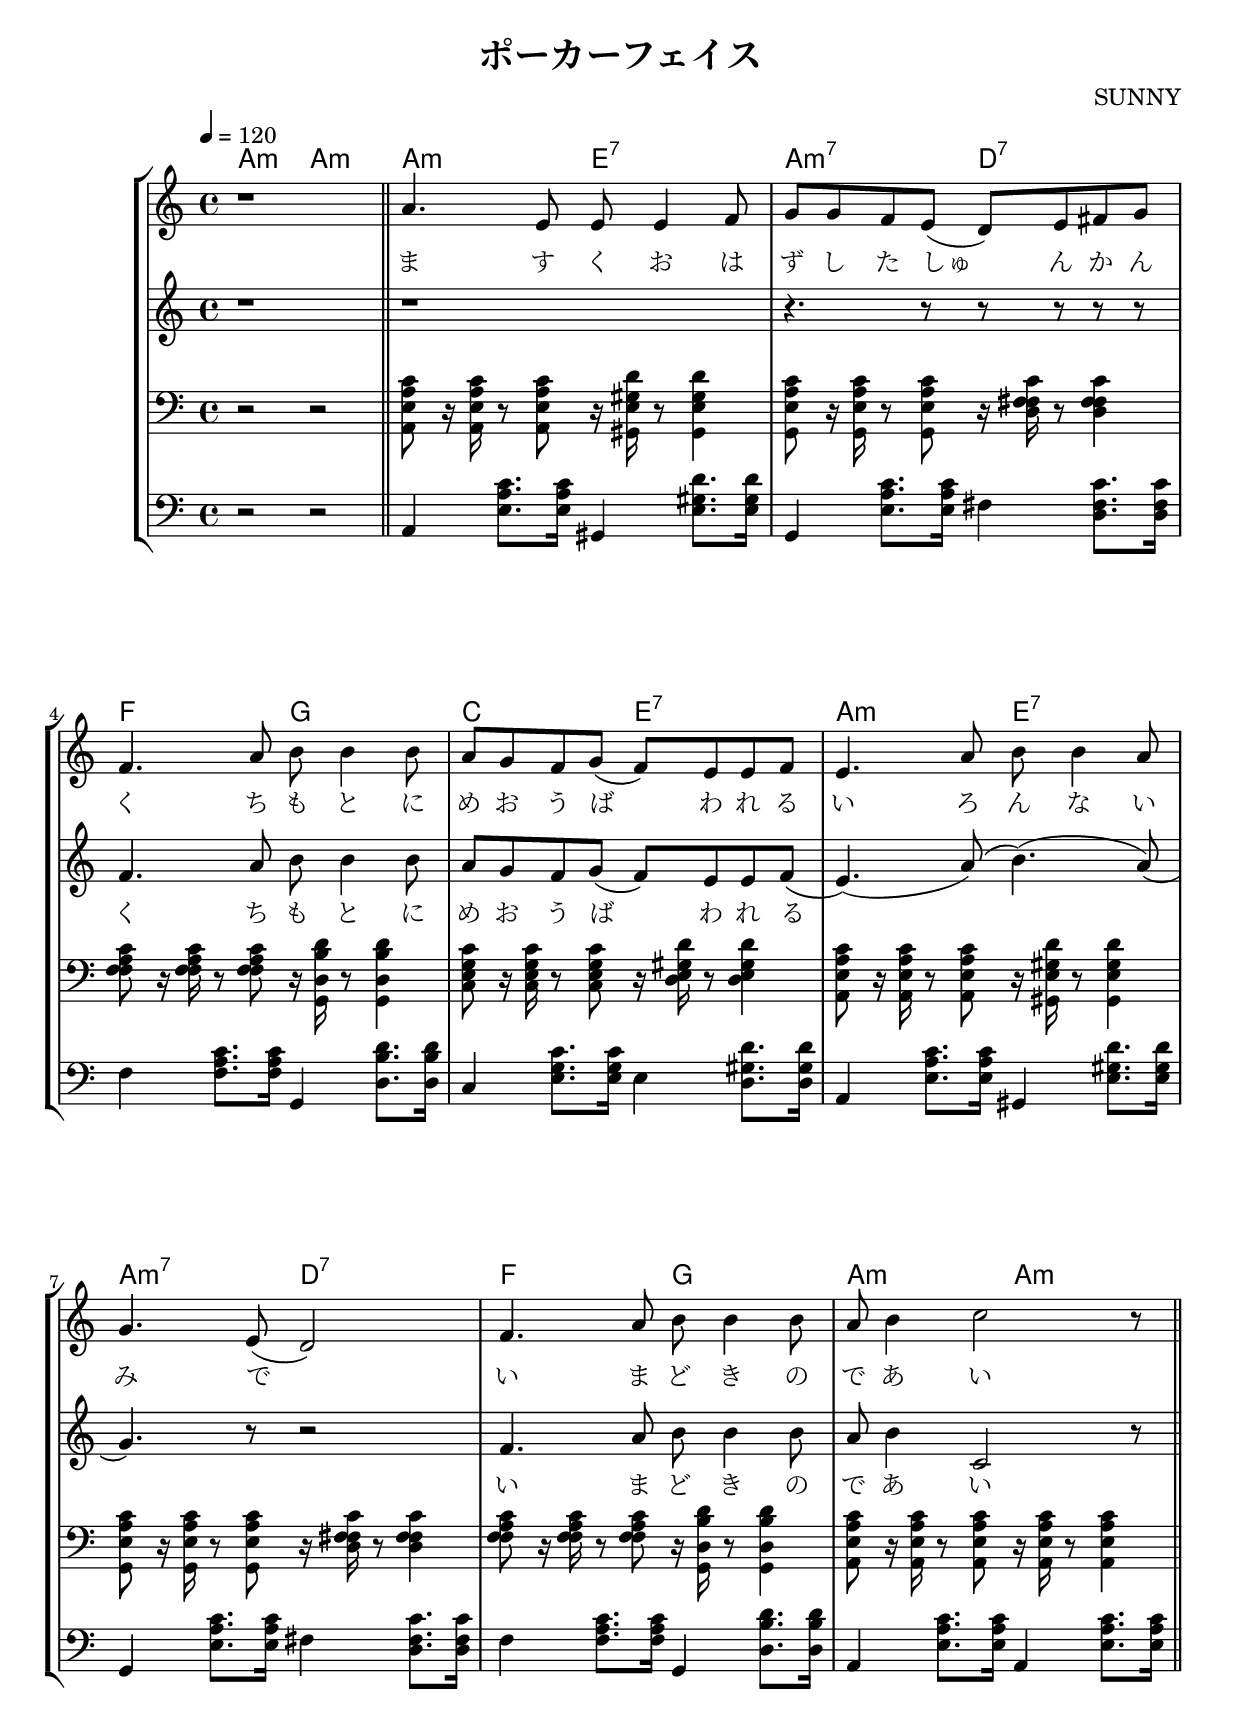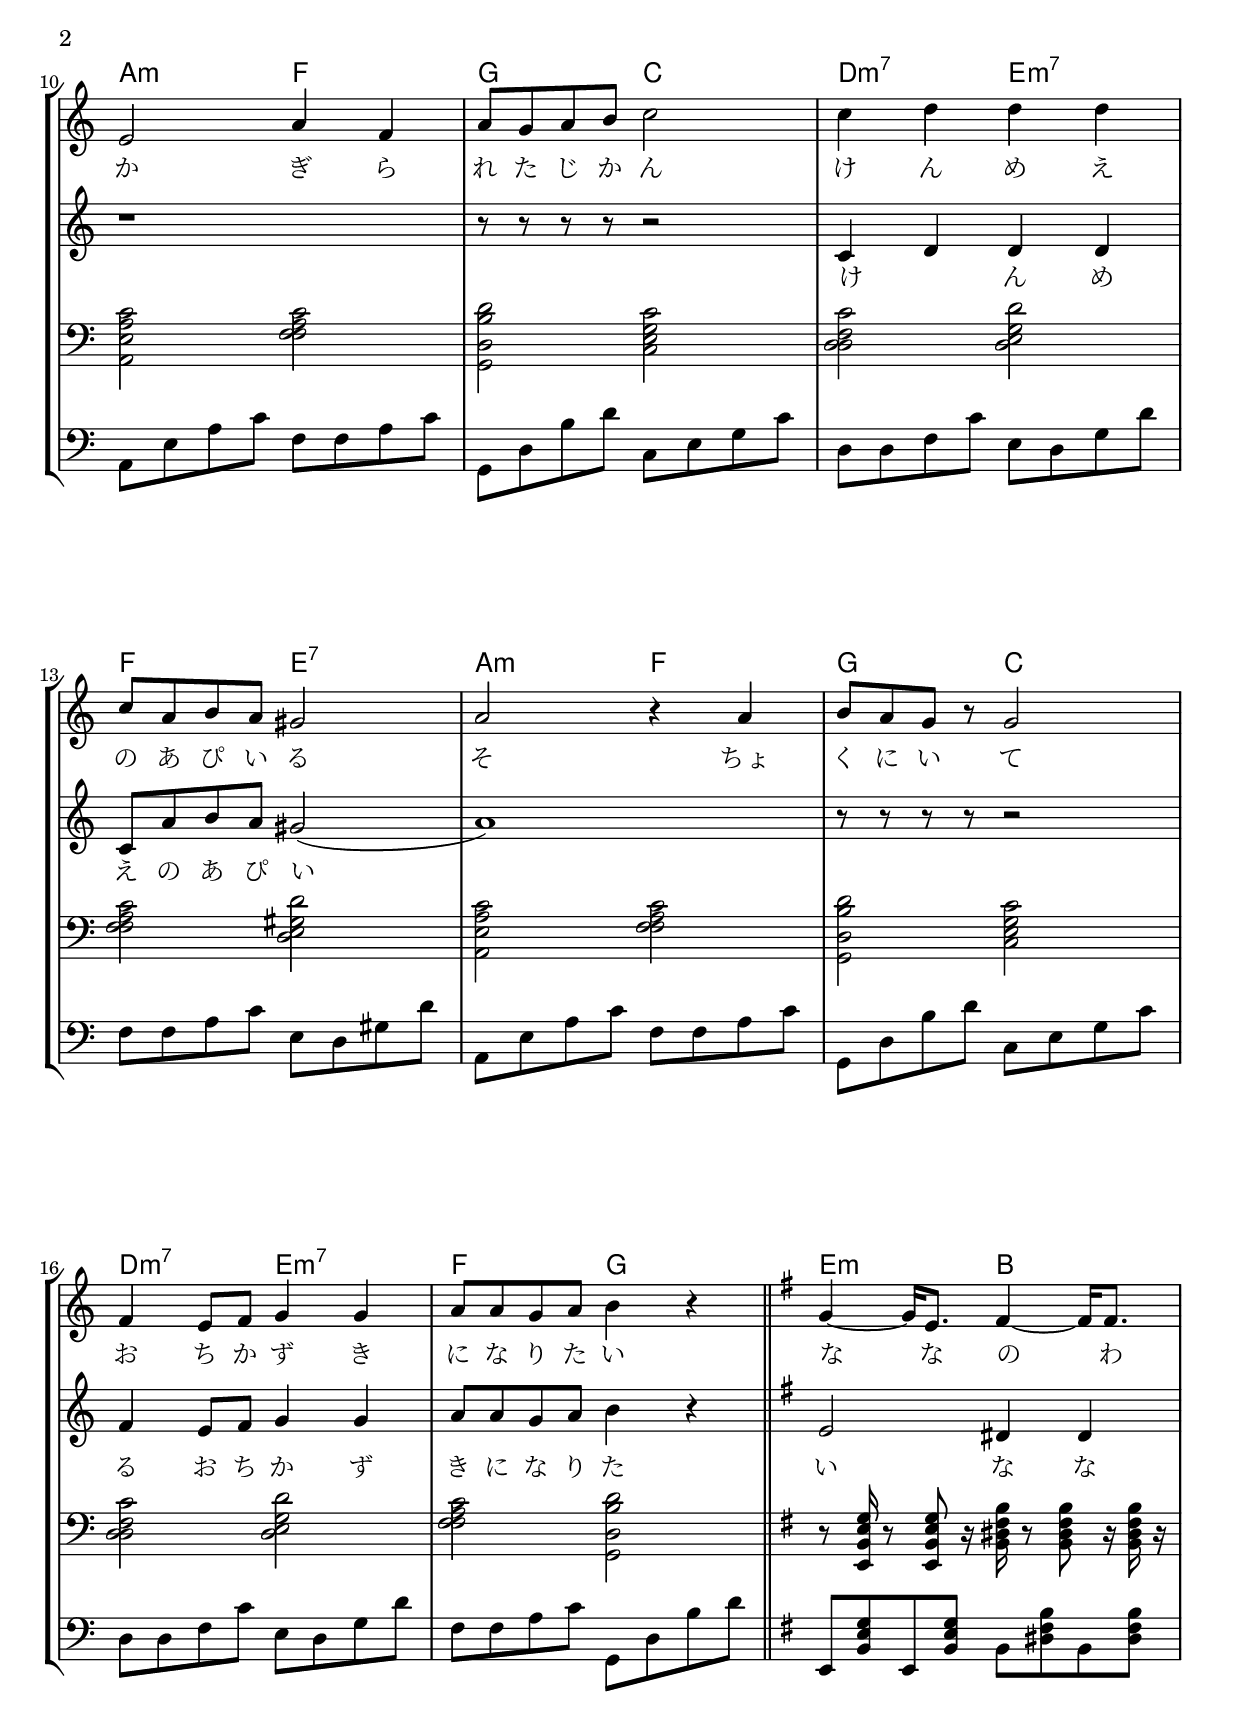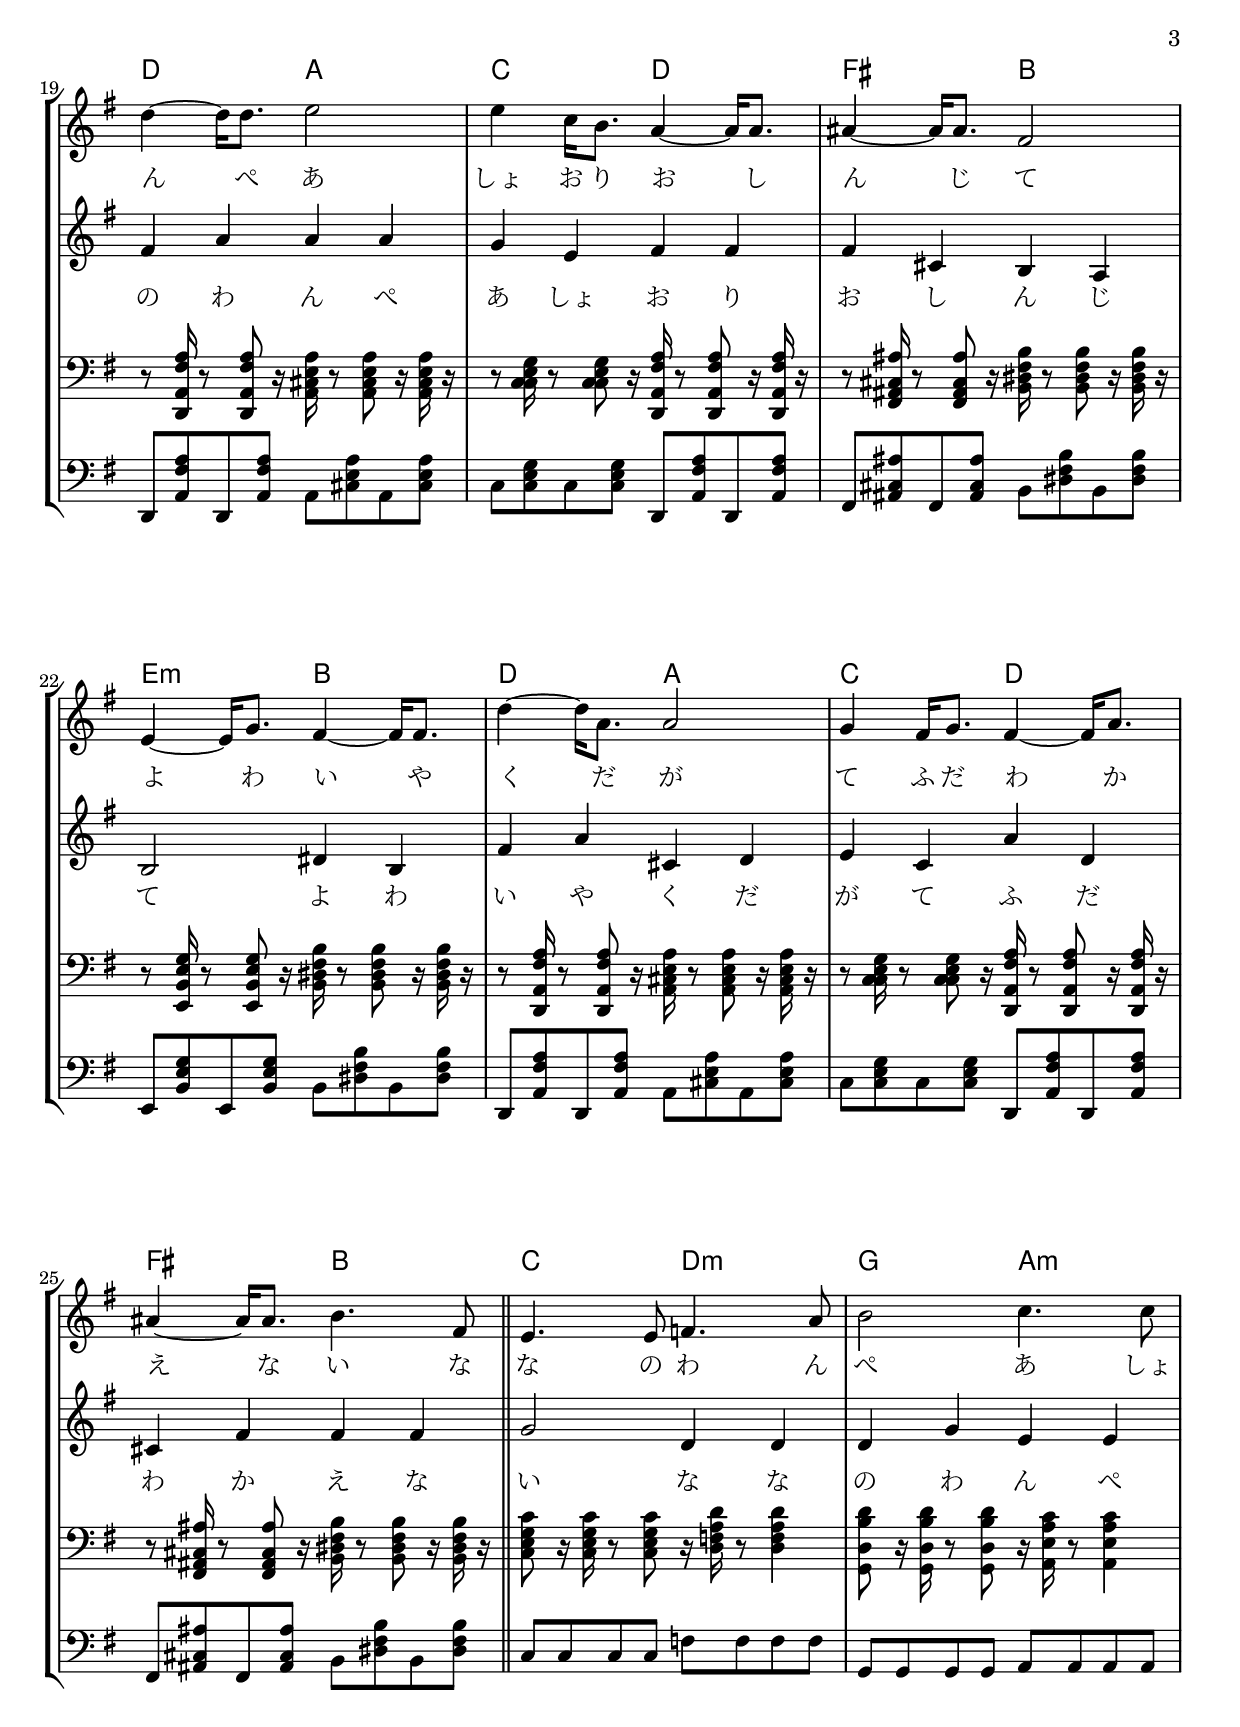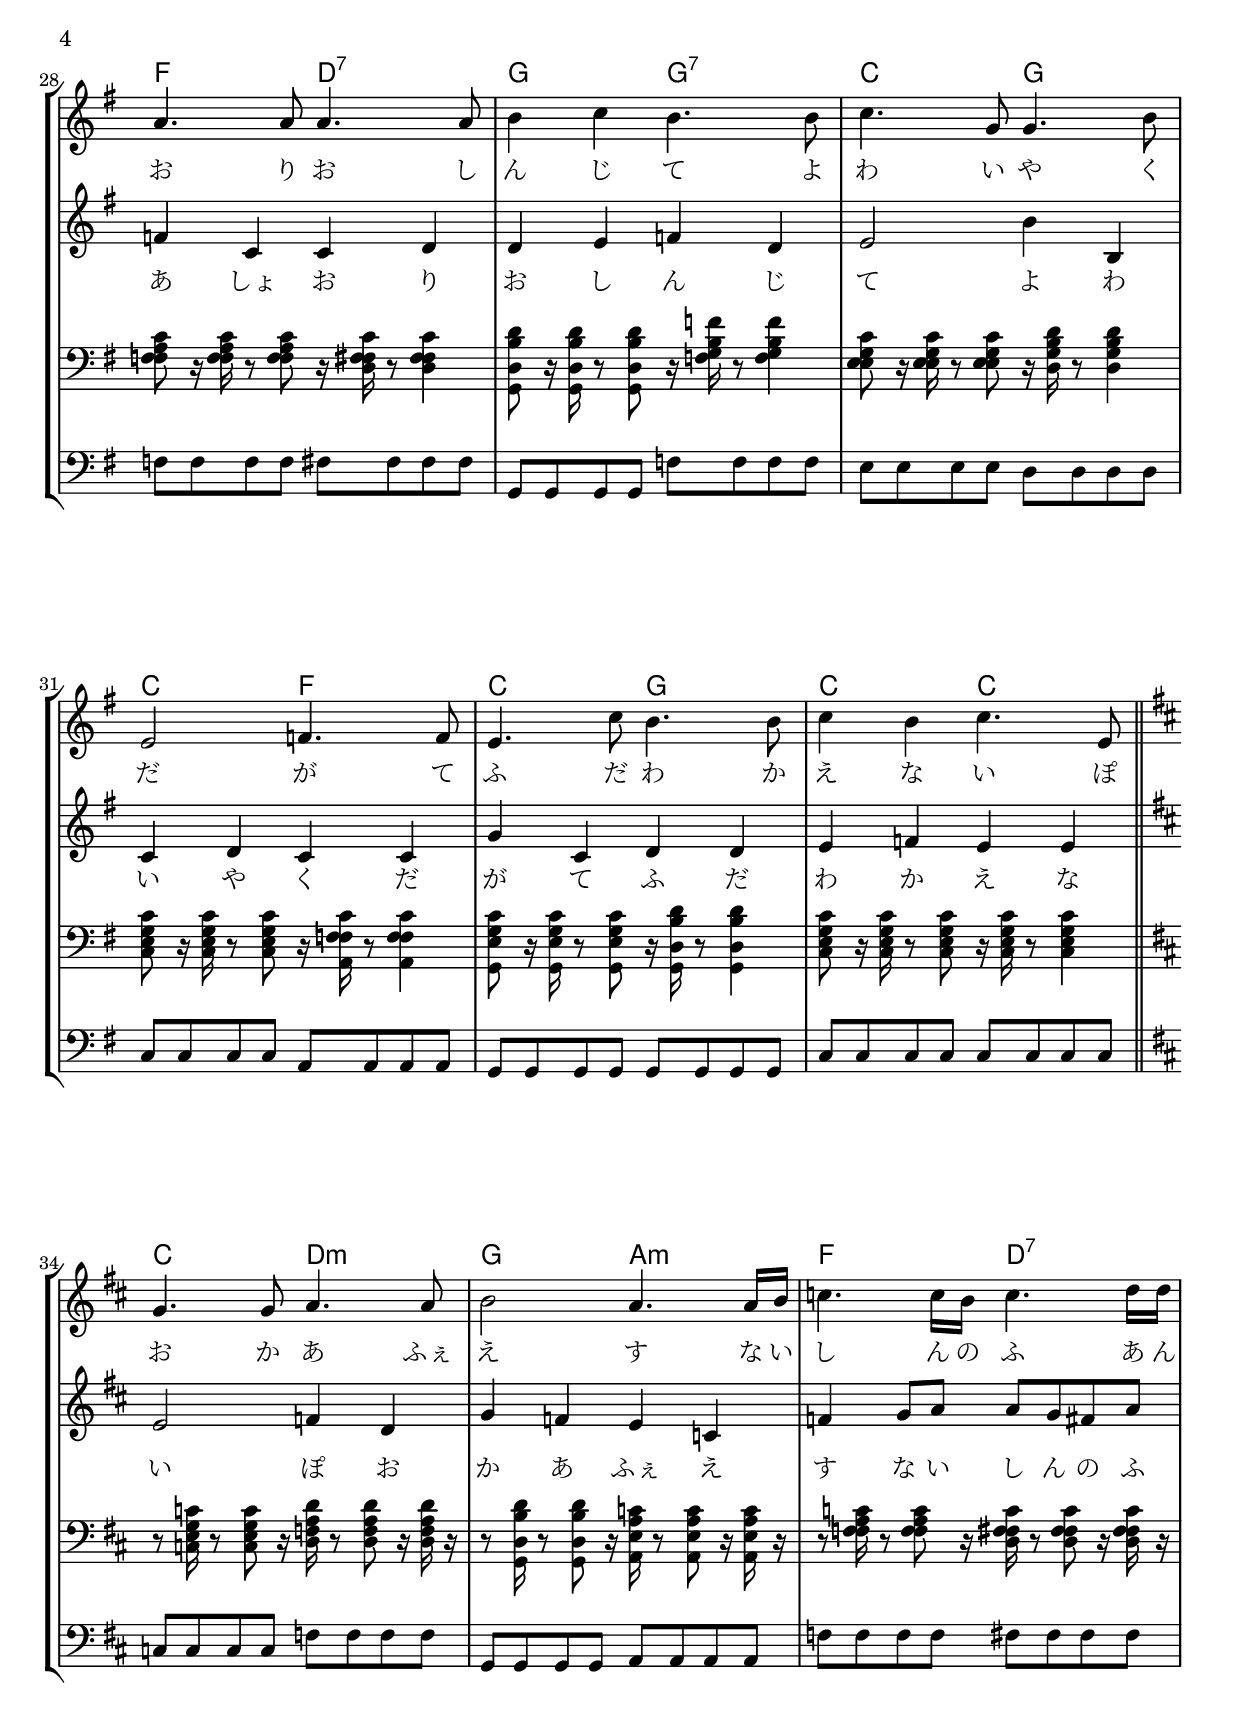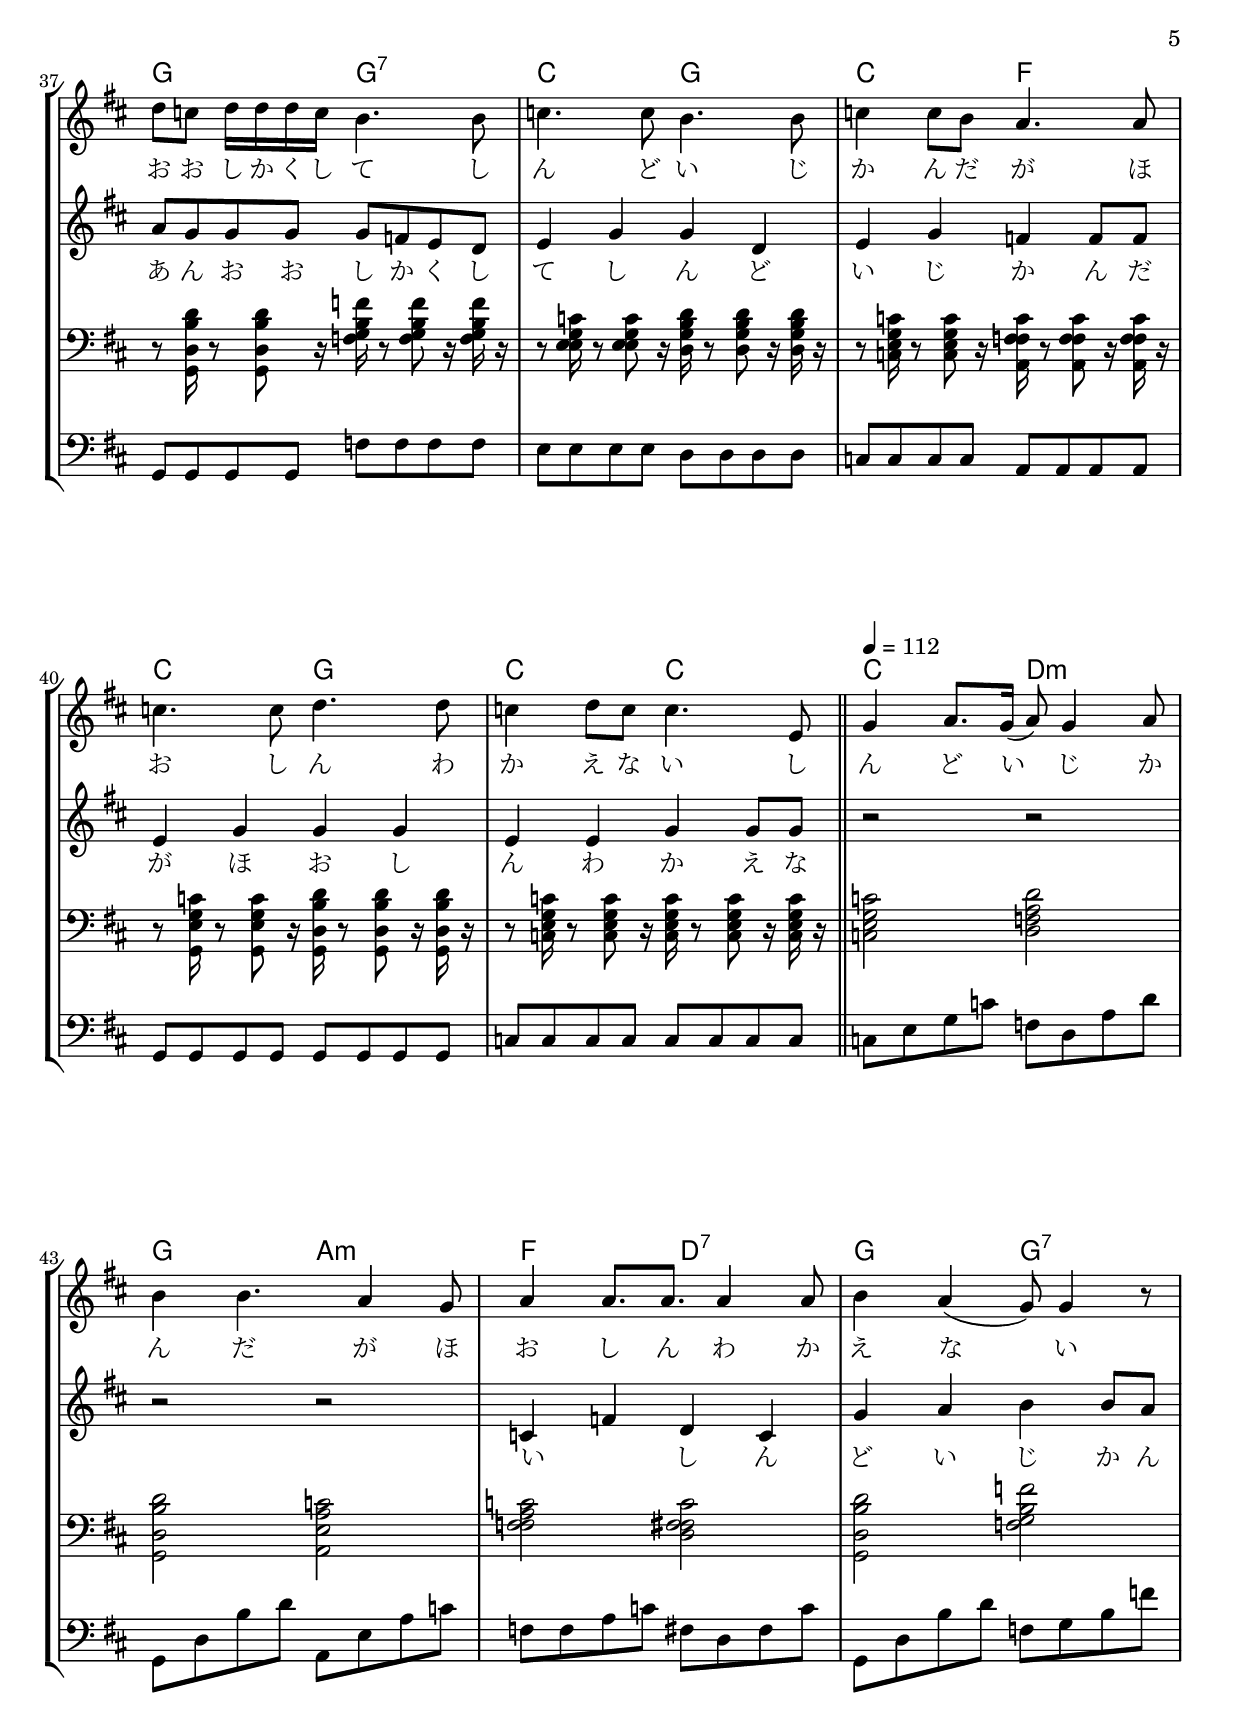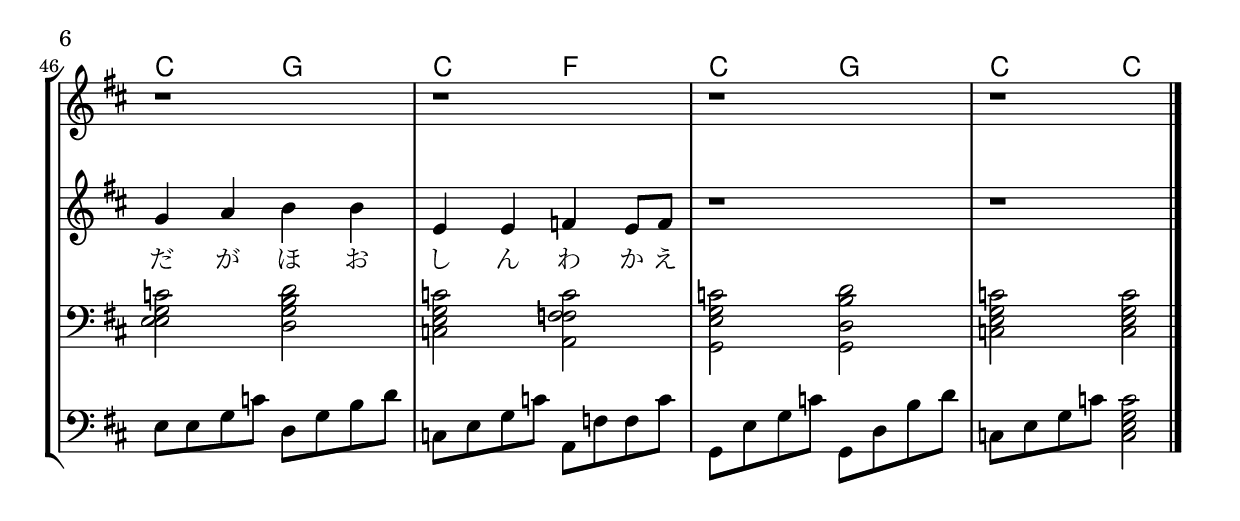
\version "2.12.1"

\header {
	title = \markup {ポーカーフェイス}
	composer = \markup \center-column {SUNNY}
}

harmony = \chordmode {
	a2:m a:m 

	a:m e:7 a:min7 d:7 f g c e:7 a:m e:7 a:min7 d:7 f g a:m a:m 

	a:m f g c d:min7 e:min7 f e:7 a:m f g c d:min7 e:min7 f g 

	e:m b d a c d fis b e:m b d a c d fis b 

	c d:m g a:m f d:7 g g:7 c g c f c g c c 

	c d:m g a:m f d:7 g g:7 c g c f c g c c 

	c d:m g a:m f d:7 g g:7 c g c f c g c c 
}

melody = {
	\key c \major
	\tempo 4 = 120
	r1   
	\set Staff.midiInstrument = #"mmi0.38"
	a'4.  e'8  e'8  e'4  f'8 
	g'8  g'8  f'8  e'8  (d'8)  e'8  fis'8  g'8 
	f'4.  a'8  b'8  b'4  b'8 
	a'8  g'8  f'8  g'8  (f'8)  e'8  e'8  f'8 
	e'4.  a'8  b'8  b'4  a'8 
	g'4.  e'8  (d'2) 
	f'4.  a'8  b'8  b'4  b'8 
	a'8  b'4  c''2  	r8 	\set Staff.midiInstrument = #"mmi0.38"
	 e'2  a'4  f'4 
	a'8  g'8  a'8  b'8  c''2 
	c''4  d''4  d''4  d''4 
	c''8  a'8  b'8  a'8  gis'2 
	a'2  r4  a'4 
	b'8  a'8  g'8  r8  g'2 
	f'4  e'8  f'8  g'4  g'4 
	a'8  a'8  g'8  a'8  b'4  	r4 	\set Staff.midiInstrument = #"Electric Piano 1"
		\key g \major
g'4~g'16  e'8.  fis'4~fis'16  fis'8. 
	d''4~d''16  d''8.  e''2 
	e''4  c''16  b'8.  a'4~a'16  a'8. 
	ais'4~ais'16  ais'8.  fis'2 
	e'4~e'16  g'8.  fis'4~fis'16  fis'8. 
	d''4~d''16  a'8.  a'2 
	g'4  fis'16  g'8.  fis'4~fis'16  a'8. 
	ais'4~ais'16  ais'8.  b'4.  	\set Staff.midiInstrument = #"mmi0.38"
	fis'8 
	e'4.  e'8  f'4.  a'8 
	b'2  c''4.  c''8 
	a'4.  a'8  a'4.  a'8 
	b'4  c''4  b'4.  b'8 
	c''4.  g'8  g'4.  b'8 
	e'2  f'4.  f'8 
	e'4.  c''8  b'4.  b'8 
	c''4  b'4  c''4.  	\set Staff.midiInstrument = #"mmi0.38"
	e'8 
		\key d \major
g'4.  g'8  a'4.  a'8 
	b'2  a'4.  a'16  b'16 
	c''4.  c''16  b'16  c''4.  d''16  d''16 
	d''8  c''8  d''16  d''16  d''16  c''16  b'4.  b'8 
	c''4.  c''8  b'4.  b'8 
	c''4  c''8  b'8  a'4.  a'8 
	c''4.  c''8  d''4.  d''8 
	c''4  d''8  c''8  c''4.  	\set Staff.midiInstrument = #"Electric Grand"
	e'8 
		\tempo 4 = 112
g'4  a'8.  g'16  (a'8)  g'4  a'8 
	b'4  b'4.  a'4  g'8 
	a'4  a'8.  a'8.  a'4  a'8 
	b'4  a'4  (g'8)  g'4  	r8 r1 r1 r1 r1 	\bar "|."
}

words = \lyricmode {
	
	ま  す  く  お  は  ず  し  た  しゅ  ん  か  ん  く  ち  も  と  に  め  お  う  ば  わ  れ  る  い  ろ  ん  な  い  み  で  い  ま  ど  き  の  で  あ  い  
	か  ぎ  ら  れ  た  じ  か  ん  け  ん  め  え  の  あ  ぴ  い  る  そ  ちょ  く  に  い  て  お  ち  か  ず  き  に  な  り  た  い  
	な  な  の  わ  ん  ぺ  あ  しょ  お  り  お  し  ん  じ  て  よ  わ  い  や  く  だ  が  て  ふ  だ  わ  か  え  な  い  
	な  な  の  わ  ん  ぺ  あ  しょ  お  り  お  し  ん  じ  て  よ  わ  い  や  く  だ  が  て  ふ  だ  わ  か  え  な  い  
	ぽ  お  か  あ  ふぇ  え  す  な  い  し  ん  の  ふ  あ  ん  お  お  し  か  く  し  て  し  ん  ど  い  じ  か  ん  だ  が  ほ  お  し  ん  わ  か  え  な  い  
	し  ん  ど  い  じ  か  ん  だ  が  ほ  お  し  ん  わ  か  え  な  い  
}

secondmelody = {
	\key c \major
	\tempo 4 = 120
	r1   
	\set Staff.midiInstrument = #"fss0.5"
	r1
r4. r8  r8  r8  r8  r8 
	f'4.  a'8  b'8  b'4  b'8 
	a'8  g'8  f'8  g'8  (f'8)  e'8  e'8  f'8 
	(e'4.)  (a'8)  (b'4.)  (a'8) 
	(g'4.)  r8  r2 
	f'4.  a'8  b'8  b'4  b'8 
	a'8  b'4  c'2  	r8 	\set Staff.midiInstrument = #"fss0.5"
	r1 ~ 
	r8  r8  r8  r8  r2 
	c'4  d'4  d'4  d'4 
	c'8  a'8  b'8  a'8  gis'2 
	(a'1) 
	r8  r8  r8  r8  r2 
	f'4  e'8  f'8  g'4  g'4 
	a'8  a'8  g'8  a'8  b'4  	r4 	\set Staff.midiInstrument = #"Electric Piano2"
		\key g \major
e'2  dis'4  dis'4 
	fis'4  a'4  a'4  a'4 
	g'4  e'4  fis'4  fis'4 
	fis'4  cis'4  b4  a4 
	b2  dis'4  b4 
	fis'4  a'4  cis'4  d'4 
	e'4  c'4  a'4  d'4 
	cis'4  fis'4  fis'4  fis'4
	\set Staff.midiInstrument = #"Voice Oohs"
	 g'2  d'4  d'4 
	d'4  g'4  e'4  e'4 
	f'4  c'4  c'4  d'4 
	d'4  e'4  f'4  d'4 
	e'2  b'4  b4 
	c'4  d'4  c'4  c'4 
	g'4  c'4  d'4  d'4 
	e'4  f'4  e'4  e'4
	\set Staff.midiInstrument = #"Synth Voice"
		\key d \major
 e'2  f'4  d'4 
	g'4  f'4  e'4  c'4 
	f'4  g'8  a'8  a'8  g'8  fis'8  a'8 
	a'8  g'8  g'8  g'8  g'8  f'8  e'8  d'8 
	e'4  g'4  g'4  d'4 
	e'4  g'4  f'4  f'8  f'8 
	e'4  g'4  g'4  g'4 
	e'4  e'4  g'4  g'8  g'8
	\set Staff.midiInstrument = #"Synth Voice"
		\tempo 4 = 112
 r2  r2~ 
	r2  r2 
	c'4  f'4  d'4  c'4 
	g'4  a'4  b'4  b'8  a'8 
	g'4  a'4  b'4  b'4 
	e'4  e'4  f'4  e'8  f'8
	r1 r1 	\bar "|."
}

secondwords = \lyricmode {
	
	く  ち  も  と  に  め  お  う  ば  わ  れ  る  い  ま  ど  き  の  で  あ  い  
	け  ん  め  え  の  あ  ぴ  い  る  お  ち  か  ず  き  に  な  り  た  い  
	な  な  の  わ  ん  ぺ  あ  しょ  お  り  お  し  ん  じ  て  よ  わ  い  や  く  だ  が  て  ふ  だ  わ  か  え  な  い  
	な  な  の  わ  ん  ぺ  あ  しょ  お  り  お  し  ん  じ  て  よ  わ  い  や  く  だ  が  て  ふ  だ  わ  か  え  な  い  
	ぽ  お  か  あ  ふぇ  え  す  な  い  し  ん  の  ふ  あ  ん  お  お  し  か  く  し  て  し  ん  ど  い  じ  か  ん  だ  が  ほ  お  し  ん  わ  か  え  な  い  
	し  ん  ど  い  じ  か  ん  だ  が  ほ  お  し  ん  わ  か  え  な  い  
}

tempochange = {
	\tempo 4 = 120
	r1 \bar "||"
	\tempo 4 = 120
	r1 | r1 | r1 | r1 | r1 | r1 | r1 | r1 \bar "||"
	\tempo 4 = 120
	r1 | r1 | r1 | r1 | r1 | r1 | r1 | r1 \bar "||"
	\tempo 4 = 120
	r1 | r1 | r1 | r1 | r1 | r1 | r1 | r1 \bar "||"
	\tempo 4 = 120
	r1 | r1 | r1 | r1 | r1 | r1 | r1 | r1 \bar "||"
	\tempo 4 = 120
	r1 | r1 | r1 | r1 | r1 | r1 | r1 | r1 \bar "||"
	\tempo 4 = 112
	r1 | r1 | r1 | r1 | r1 | r1 | r1 | r1 \bar "|."
}

mainacc = {
	\clef bass
	\set Staff.midiInstrument = #"Acoustic grand"
	\key c \major
	\tempo 4 = 120
	r2
	r2
	\bar "||"

	\set Staff.midiInstrument = #"Acoustic grand"
	<a, e a c'>8 r16 <a, e a c'>16 r8     <a, e a c'>8
	r16 <gis, e gis d'>16 r8     <gis, e gis d'>4
	<g, e a c'>8 r16 <g, e a c'>16 r8     <g, e a c'>8
	r16 <fis d fis c'>16 r8     <fis d fis c'>4
	<f f a c'>8 r16 <f f a c'>16 r8     <f f a c'>8
	r16 <g, d b d'>16 r8     <g, d b d'>4
	<c e g c'>8 r16 <c e g c'>16 r8     <c e g c'>8
	r16 <e d gis d'>16 r8     <e d gis d'>4
	<a, e a c'>8 r16 <a, e a c'>16 r8     <a, e a c'>8
	r16 <gis, e gis d'>16 r8     <gis, e gis d'>4
	<g, e a c'>8 r16 <g, e a c'>16 r8     <g, e a c'>8
	r16 <fis d fis c'>16 r8     <fis d fis c'>4
	<f f a c'>8 r16 <f f a c'>16 r8     <f f a c'>8
	r16 <g, d b d'>16 r8     <g, d b d'>4
	<a, e a c'>8 r16 <a, e a c'>16 r8     <a, e a c'>8
	r16 <a, e a c'>16 r8     <a, e a c'>4
	\bar "||"

	\set Staff.midiInstrument = #"Choir Aahs"
	<a, e a c'>2
	<f f a c'>2
	<g, d b d'>2
	<c e g c'>2
	<d d f c'>2
	<e d g d'>2
	<f f a c'>2
	<e d gis d'>2
	<a, e a c'>2
	<f f a c'>2
	<g, d b d'>2
	<c e g c'>2
	<d d f c'>2
	<e d g d'>2
	<f f a c'>2
	<g, d b d'>2
	\bar "||"

	\set Staff.midiInstrument = #"Acoustic grand"
	\key g \major
	r8 <e, b, e g>16 r8 <e, b, e g>8 r16
	<b, dis fis b>16 r8      <b, dis fis b>8 r16 <b, dis fis b>16 r16
	r8 <d, a, fis a>16 r8 <d, a, fis a>8 r16
	<a, cis e a>16 r8      <a, cis e a>8 r16 <a, cis e a>16 r16
	r8 <c c e g>16 r8 <c c e g>8 r16
	<d, a, fis a>16 r8      <d, a, fis a>8 r16 <d, a, fis a>16 r16
	r8 <fis, ais, cis ais>16 r8 <fis, ais, cis ais>8 r16
	<b, dis fis b>16 r8      <b, dis fis b>8 r16 <b, dis fis b>16 r16
	r8 <e, b, e g>16 r8 <e, b, e g>8 r16
	<b, dis fis b>16 r8      <b, dis fis b>8 r16 <b, dis fis b>16 r16
	r8 <d, a, fis a>16 r8 <d, a, fis a>8 r16
	<a, cis e a>16 r8      <a, cis e a>8 r16 <a, cis e a>16 r16
	r8 <c c e g>16 r8 <c c e g>8 r16
	<d, a, fis a>16 r8      <d, a, fis a>8 r16 <d, a, fis a>16 r16
	r8 <fis, ais, cis ais>16 r8 <fis, ais, cis ais>8 r16
	<b, dis fis b>16 r8      <b, dis fis b>8 r16 <b, dis fis b>16 r16
	\bar "||"

	\set Staff.midiInstrument = #"Electric Piano 1"
	<c e g c'>8 r16 <c e g c'>16 r8     <c e g c'>8
	r16 <f d a d'>16 r8     <f d a d'>4
	<g, d b d'>8 r16 <g, d b d'>16 r8     <g, d b d'>8
	r16 <a, e a c'>16 r8     <a, e a c'>4
	<f f a c'>8 r16 <f f a c'>16 r8     <f f a c'>8
	r16 <fis d fis c'>16 r8     <fis d fis c'>4
	<g, d b d'>8 r16 <g, d b d'>16 r8     <g, d b d'>8
	r16 <f g b f'>16 r8     <f g b f'>4
	<e e g c'>8 r16 <e e g c'>16 r8     <e e g c'>8
	r16 <d g b d'>16 r8     <d g b d'>4
	<c e g c'>8 r16 <c e g c'>16 r8     <c e g c'>8
	r16 <a, f f c'>16 r8     <a, f f c'>4
	<g, e g c'>8 r16 <g, e g c'>16 r8     <g, e g c'>8
	r16 <g, d b d'>16 r8     <g, d b d'>4
	<c e g c'>8 r16 <c e g c'>16 r8     <c e g c'>8
	r16 <c e g c'>16 r8     <c e g c'>4
	\bar "||"

	\set Staff.midiInstrument = #"Electric Piano2"
	\key d \major
	r8 <c e g c'>16 r8 <c e g c'>8 r16
	<f d a d'>16 r8      <f d a d'>8 r16 <f d a d'>16 r16
	r8 <g, d b d'>16 r8 <g, d b d'>8 r16
	<a, e a c'>16 r8      <a, e a c'>8 r16 <a, e a c'>16 r16
	r8 <f f a c'>16 r8 <f f a c'>8 r16
	<fis d fis c'>16 r8      <fis d fis c'>8 r16 <fis d fis c'>16 r16
	r8 <g, d b d'>16 r8 <g, d b d'>8 r16
	<f g b f'>16 r8      <f g b f'>8 r16 <f g b f'>16 r16
	r8 <e e g c'>16 r8 <e e g c'>8 r16
	<d g b d'>16 r8      <d g b d'>8 r16 <d g b d'>16 r16
	r8 <c e g c'>16 r8 <c e g c'>8 r16
	<a, f f c'>16 r8      <a, f f c'>8 r16 <a, f f c'>16 r16
	r8 <g, e g c'>16 r8 <g, e g c'>8 r16
	<g, d b d'>16 r8      <g, d b d'>8 r16 <g, d b d'>16 r16
	r8 <c e g c'>16 r8 <c e g c'>8 r16
	<c e g c'>16 r8      <c e g c'>8 r16 <c e g c'>16 r16
	\bar "||"

	\set Staff.midiInstrument = #"Choir Aahs"
	\tempo 4 = 112
	<c e g c'>2
	<f d a d'>2
	<g, d b d'>2
	<a, e a c'>2
	<f f a c'>2
	<fis d fis c'>2
	<g, d b d'>2
	<f g b f'>2
	<e e g c'>2
	<d g b d'>2
	<c e g c'>2
	<a, f f c'>2
	<g, e g c'>2
	<g, d b d'>2
	<c e g c'>2
	<c e g c'>2
	\bar "|."
}

subacc = {
	\clef bass
	\set Staff.midiInstrument = #"Acoustic grand"
	\key c \major
	\tempo 4 = 120
	r2
	r2
	\bar "||"

	\set Staff.midiInstrument = #"Bright Acoustic"
	a,4 <e a c'>8. <e a c'>16
	gis,4 <e gis d'>8. <e gis d'>16
	g,4 <e a c'>8. <e a c'>16
	fis4 <d fis c'>8. <d fis c'>16
	f4 <f a c'>8. <f a c'>16
	g,4 <d b d'>8. <d b d'>16
	c4 <e g c'>8. <e g c'>16
	e4 <d gis d'>8. <d gis d'>16
	a,4 <e a c'>8. <e a c'>16
	gis,4 <e gis d'>8. <e gis d'>16
	g,4 <e a c'>8. <e a c'>16
	fis4 <d fis c'>8. <d fis c'>16
	f4 <f a c'>8. <f a c'>16
	g,4 <d b d'>8. <d b d'>16
	a,4 <e a c'>8. <e a c'>16
	a,4 <e a c'>8. <e a c'>16
	\bar "||"

	\set Staff.midiInstrument = #"Electric Bass (pick)"
	a,8 e8 a8 c'8
	f8 f8 a8 c'8
	g,8 d8 b8 d'8
	c8 e8 g8 c'8
	d8 d8 f8 c'8
	e8 d8 g8 d'8
	f8 f8 a8 c'8
	e8 d8 gis8 d'8
	a,8 e8 a8 c'8
	f8 f8 a8 c'8
	g,8 d8 b8 d'8
	c8 e8 g8 c'8
	d8 d8 f8 c'8
	e8 d8 g8 d'8
	f8 f8 a8 c'8
	g,8 d8 b8 d'8
	\bar "||"

	\set Staff.midiInstrument = #"Bright Acoustic"
	\key g \major
	e,8 <b, e g> e, <b, e g>
	b,8 <dis fis b> b, <dis fis b>
	d,8 <a, fis a> d, <a, fis a>
	a,8 <cis e a> a, <cis e a>
	c8 <c e g> c <c e g>
	d,8 <a, fis a> d, <a, fis a>
	fis,8 <ais, cis ais> fis, <ais, cis ais>
	b,8 <dis fis b> b, <dis fis b>
	e,8 <b, e g> e, <b, e g>
	b,8 <dis fis b> b, <dis fis b>
	d,8 <a, fis a> d, <a, fis a>
	a,8 <cis e a> a, <cis e a>
	c8 <c e g> c <c e g>
	d,8 <a, fis a> d, <a, fis a>
	fis,8 <ais, cis ais> fis, <ais, cis ais>
	b,8 <dis fis b> b, <dis fis b>
	\bar "||"

	\set Staff.midiInstrument = #"Bright Acoustic"
	c8 c8 c8 c8
	f8 f8 f8 f8
	g,8 g,8 g,8 g,8
	a,8 a,8 a,8 a,8
	f8 f8 f8 f8
	fis8 fis8 fis8 fis8
	g,8 g,8 g,8 g,8
	f8 f8 f8 f8
	e8 e8 e8 e8
	d8 d8 d8 d8
	c8 c8 c8 c8
	a,8 a,8 a,8 a,8
	g,8 g,8 g,8 g,8
	g,8 g,8 g,8 g,8
	c8 c8 c8 c8
	c8 c8 c8 c8
	\bar "||"

	\set Staff.midiInstrument = #"Electric Bass (pick)"
	\key d \major
	c8 c8 c8 c8
	f8 f8 f8 f8
	g,8 g,8 g,8 g,8
	a,8 a,8 a,8 a,8
	f8 f8 f8 f8
	fis8 fis8 fis8 fis8
	g,8 g,8 g,8 g,8
	f8 f8 f8 f8
	e8 e8 e8 e8
	d8 d8 d8 d8
	c8 c8 c8 c8
	a,8 a,8 a,8 a,8
	g,8 g,8 g,8 g,8
	g,8 g,8 g,8 g,8
	c8 c8 c8 c8
	c8 c8 c8 c8
	\bar "||"

	\set Staff.midiInstrument = #"Electric Bass (pick)"
	\tempo 4 = 112
	c8 e8 g8 c'8
	f8 d8 a8 d'8
	g,8 d8 b8 d'8
	a,8 e8 a8 c'8
	f8 f8 a8 c'8
	fis8 d8 fis8 c'8
	g,8 d8 b8 d'8
	f8 g8 b8 f'8
	e8 e8 g8 c'8
	d8 g8 b8 d'8
	c8 e8 g8 c'8
	a,8 f8 f8 c'8
	g,8 e8 g8 c'8
	g,8 d8 b8 d'8
	c8 e8 g8 c'8
	<c e g c'>2
	\bar "|."
}

percA = {
	\drummode {
	r1 \bar "||"
	hh8 hh8 hh8 hh8 hh8 hh8 hh8 hh8  |hh8 hh8 hh8 hh8 hh8 hh8 hh8 hh8  |hh8 hh8 hh8 hh8 hh8 hh8 hh8 hh8  |hh8 hh8 hh8 hh8 hh8 hh8 hh8 hh8  |hh8 hh8 hh8 hh8 hh8 hh8 hh8 hh8  |hh8 hh8 hh8 hh8 hh8 hh8 hh8 hh8  |hh8 hh8 hh8 hh8 hh8 hh8 hh8 hh8  |hh8 hh8 hh8 hh8 hh8 hh8 hh4  \bar "||"
	bd2 r8 bd4 bd8  |bd4. bd8 bd2  |bd2 r8 bd4 bd8  |bd4. bd8 bd2  |bd2 r8 bd4 bd8  |bd4. bd8 bd2  |bd2 r8 bd4 bd8  |bd4. bd8 bd2  \bar "||"
	r8 cymr16 cymr16 cymr8 cymr16 cymr16 cymr8 cymr16 cymr16 cymr8 cymr8  |cymr8 cymr16 cymr16 cymr8 cymr16 cymr16 cymr8 cymr16 cymr16 cymr8 cymr8  |cymr8 cymr16 cymr16 cymr8 cymr16 cymr16 cymr8 cymr16 cymr16 cymr8 cymr16 cymr16  |cymr8 cymr16 cymr16 cymr8 cymr16 cymr16 cymr8 cymr16 cymr16 cymr8 cymr8  |r8 cymr16 cymr16 cymr8 cymr16 cymr16 cymr8 cymr16 cymr16 cymr8 cymr8  |cymr8 cymr16 cymr16 cymr8 cymr16 cymr16 cymr8 cymr16 cymr16 cymr8 cymr8  |cymr8 cymr16 cymr16 cymr8 cymr16 cymr16 cymr8 cymr16 cymr16 cymr8 cymr16 cymr16  |cymr8 cymr16 cymr16 cymr8 cymr16 cymr16 cymr8 cymr16 cymr16 cymr8 cymr8  \bar "||"
	cymr4 cymr4 cymr4 cymr4  |cymr4 cymr8 cymr16 cymr16 cymr4 cymr4  |cymr4 cymr4 cymr4 cymr4  |cymr4 cymr2.  |cymr4 cymr4 cymr4 cymr4  |cymr4 cymr8 cymr16 cymr16 cymr4 cymr4  |cymr4 cymr4 cymr4 cymr4  |cymr4 cymr2.  \bar "||"
	cymr4 cymr4 cymr4 cymr4  |cymr4 cymr8 cymr16 cymr16 cymr4 cymr4  |cymr4 cymr4 cymr4 cymr4  |cymr4 cymr2.  |cymr4 cymr4 cymr4 cymr4  |cymr4 cymr8 cymr16 cymr16 cymr4 cymr4  |cymr4 cymr4 cymr4 cymr4  |cymr4 cymr2.  \bar "||"
	r1 |r1 |r1 |r1 |r1 |r1 |r1 |r1 \bar "|."
	}
}

percB = {
	\drummode {
	r1 \bar "||"
	bd4. bd8 bd4. bd8  |bd4. bd8 bd4. bd8  |bd4. bd8 bd4. bd8  |bd4. bd8 bd4. bd8  |bd4. bd8 bd4. bd8  |bd4. bd8 bd4. bd8  |bd4. bd8 bd4. bd8  |bd4. bd8 bd2  \bar "||"
	r4. ss4. ss4  |r4 ss4. ss4.  |r4. ss4. ss4  |r4 ss4. ss4.  |r4. ss4. ss4  |r4 ss4. ss4.  |r4. ss4. ss4  |r4 ss4. ss4.  \bar "||"
	r4 sn2 sn4  |r4 sn8 sn4. sn4  |r4 sn2 sn4  |r4 sn8 sn4. sn4  |r4 sn2 sn4  |r4 sn8 sn4. sn4  |r4 sn2 sn4  |r4 sn2 sn8 sn16 sn16  \bar "||"
	r2 sn2  |r2 sn2  |r2 sn2  |r8 sn8 sn2.  |r2 sn2  |r2 sn2  |r2 sn2  |r8 sn8 sn2.  \bar "||"
	r2 sn2  |r2 sn2  |r2 sn2  |r8 sn8 sn2.  |r2 sn2  |r2 sn2  |r2 sn2  |r8 sn8 sn2.  \bar "||"
	r1 |r1 |r1 |r1 |r1 |r1 |r1 |r1 \bar "|."
	}
}

percC = {
	\drummode {
	r1 \bar "||"
	r8 ss4 ss8 ss4. ss8  |r8 ss4 ss8 ss2  |r8 ss4 ss8 ss4. ss8  |r8 ss4 ss8 ss4. ss8  |r8 ss4 ss8 ss4. ss8  |r8 ss4 ss8 ss2  |r8 ss4 ss8 ss4. ss8  |r8 ss4 ss8 ss2  \bar "||"
	cymr8 cymr8 cymr8 cymr8 cymr8 cymr8 cymr8 cymr8  |cymr8 cymr8 cymr8 cymr8 cymr8 cymr8 cymr8 cymr8  |cymr8 cymr8 cymr8 cymr8 cymr8 cymr8 cymr8 cymr8  |cymr8 cymr8 cymr8 cymr8 cymr4. cymr8  |cymr8 cymr8 cymr8 cymr8 cymr8 cymr8 cymr8 cymr8  |cymr8 cymr8 cymr8 cymr8 cymr8 cymr8 cymr8 cymr8  |cymr8 cymr8 cymr8 cymr8 cymr8 cymr8 cymr8 cymr8  |cymr8 cymr8 cymr8 cymr8 cymr4. cymr8  \bar "||"
	bd8. bd16 bd8. bd16 bd8. bd16 bd8. bd16  |bd8. bd16 bd8. bd16 bd8. bd16 bd4  |bd8. bd16 bd8. bd16 bd8. bd16 bd8. bd16  |bd8. bd16 bd8. bd16 bd8. bd16 bd4  |bd8. bd16 bd8. bd16 bd8. bd16 bd8. bd16  |bd8. bd16 bd8. bd16 bd8. bd16 bd4  |bd8. bd16 bd8. bd16 bd8. bd16 bd8. bd16  |bd8. bd16 bd8. bd16 bd8. bd16 bd8. bd16  \bar "||"
	bd2. r8 bd8  |bd2. r8 bd8  |bd2. r8 bd8  |bd4. bd8 bd4. bd8  |bd2. r8 bd8  |bd2. r8 bd8  |bd2. r8 bd8  |bd2 r8 bd4.  \bar "||"
	bd2. r8 bd8  |bd2. r8 bd8  |bd2. r8 bd8  |bd4. bd8 bd4. bd8  |bd2. r8 bd8  |bd2. r8 bd8  |bd2. r8 bd8  |bd2 r8 bd4.  \bar "||"
	r1 |r1 |r1 |r1 |r1 |r1 |r1 |r1 \bar "|."
	}
}

percD = {
	\drummode {
	r1 \bar "||"
	r8 hhp2 r8 hhp4  |r8 hhp2 r8 hhp4  |r8 hhp2 r8 hhp4  |r8 hhp2 r8 hhp4  |r8 hhp2 r8 hhp4  |r8 hhp2 r8 hhp4  |r8 hhp2 r8 hhp4  |r8 hhp2 r8 hhp4  \bar "||"
	r1 |r1 |r1 |r2. toml4  |r1 |r1 |r1 |r2. toml4  \bar "||"
	r1  |r2 r16 tommh4. r16  |r1  |r2 r16 tommh4. r16  |r1  |r2 r16 tommh4. r16  |r1  |r4. tommh2 r8  \bar "||"
	r1 |r1 |r1 |r2 r8 tommh8 tommh4  |r1 |r1 |r1 |r8. tommh8. tommh2 r8  \bar "||"
	r1 |r1 |r1 |r2 r8 tommh8 tommh4  |r1 |r1 |r1 |r8. tommh8. tommh2 r8  \bar "||"
	r1 |r1 |r1 |r1 |r1 |r1 |r1 |r1 \bar "|."
	}
}

percE = {
	\drummode {
	r1 \bar "||"
	r1  |r1  |r1  |r2 r8 cymr8 cymr4  |r1  |r1  |r1  |r2 r8 cymr8 cymr4  \bar "||"
	r1 |r1 |r1 |r2 r8 tommh4.  |r1 |r1 |r1 |r2 r8 tommh4.  \bar "||"
	r1  |r2. r8 toml8  |r1  |r2. r8 toml8  |r1  |r2. r8 toml8  |r1  |r2 r16 toml4. r16  \bar "||"
	r1 |r1 |r1 |r2. r8 toml8  |r1 |r1 |r1 |r2. toml8 toml8  \bar "||"
	r1 |r1 |r1 |r2. r8 toml8  |r1 |r1 |r1 |r2. toml8 toml8  \bar "||"
	r1 |r1 |r1 |r1 |r1 |r1 |r1 |r1 \bar "|."
	}
}

percF = {
	\drummode {
	r1 \bar "||"
	r1 | r1 | r1 | r1 | r1 | r1 | r1 | r1 \bar "||"
	r1 | r1 | r1 | r1 | r1 | r1 | r1 | r1 \bar "||"
	cymc1  |r1 |r1 |r1 |cymc1  |r1 |r1 |r1 \bar "||"
	r1 |r1 |r1 |r1 |r1 |r1 |r1 |hho1  \bar "||"
	r1 |r1 |r1 |r1 |r1 |r1 |r1 |hho1  \bar "||"
	r1 | r1 | r1 | r1 | r1 | r1 | r1 | r1 \bar "|."
	}
}

\score {
	<<
		\new StaffGroup <<
			\new ChordNames {\harmony}
			\new Voice = "melody" {\melody}
			\new Lyrics \lyricsto "melody" \words
			\new Voice = "secondmelody" {\secondmelody}
			\new Lyrics \lyricsto "secondmelody" \secondwords
			\new Staff = "mainacc" {\mainacc}
			\new Staff = "subacc" {\subacc}
		>>
	>>
	\layout { }
}
